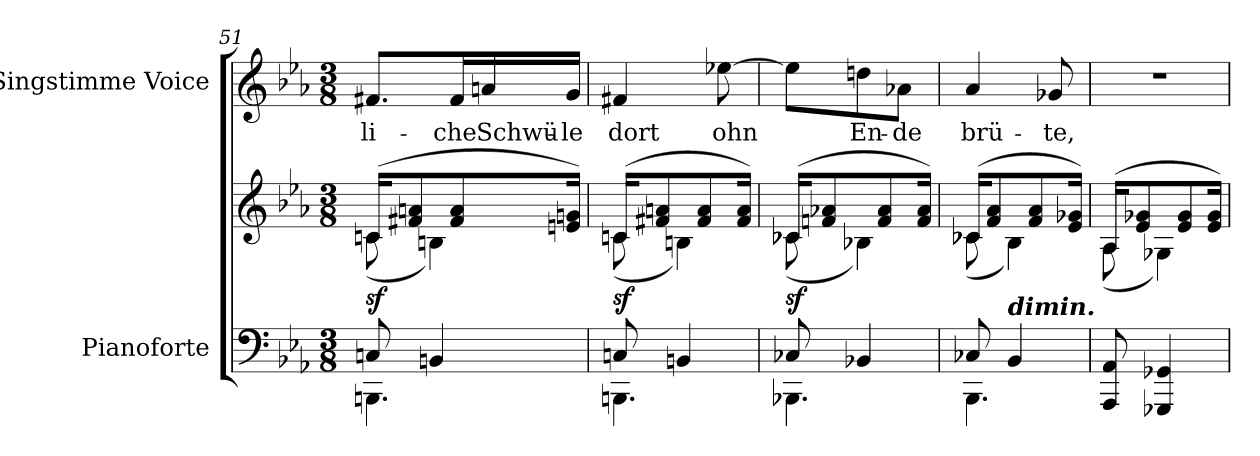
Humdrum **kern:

**kern	**kern	**dynam	**kern	**text
*part2	*part2	*part2	*part1	*part1
*staff3	*staff2	*staff2/3	*staff1	*staff1
*I"Pianoforte	*	*	*I"Singstimme Voice	*
*I'Pno	*	*	*	*
*clefF4	*clefG2	*	*clefG2	*
*k[b-e-a-]	*k[b-e-a-]	*	*k[b-e-a-]	*
*M3/8	*M3/8	*	*M3/8	*
=51	=51	=51	=51	=51
*^	*^	*	*	*
!	!	!	!	!LO:DY:a=2	!	!LO:LY:b
8Cn/	4.BBBn\	(>16cn/KL	(<8c\	sf	8.f#X/L	-li-
.	.	8f#X/ 8an/	.	.	.	.
4BBn/	.	.	4Bn\)	.	.	.
!	!	!	!	!	!	!LO:LY:b
.	.	8f#/ 8a/	.	.	16f#/L	-che
!	!	!	!	!	!	!LO:LY:b
.	.	.	.	.	16an/	Schwü-
!	!	!	!	!	!	!LO:LY:b
.	.	16en/ 16gn/Jk)	.	.	16g/JJ	-le
!!LO:LB:g=z
=52	=52	=52	=52	=52	=52	=52
!	!	!	!	!LO:DY:a=2	!	!LO:LY:b
8Cn/	4.BBBn\	(>16cn/KL	(<8c\	sf	4f#X/	dort
.	.	8f#X/ 8an/	.	.	.	.
4BBn/	.	.	4Bn\)	.	.	.
.	.	8f#/ 8a/	.	.	.	.
!	!	!	!	!	!	!LO:LY:b
.	.	.	.	.	[8ee-X\	ohn
.	.	16f#/ 16a/Jk)	.	.	.	.
=53	=53	=53	=53	=53	=53	=53
!	!	!	!	!LO:DY:a=2	!	!
8C-X/	4.BBB-X\	(>16c-X/KL	(<8c-\	sf	8ee-\L]	.
.	.	8fn/ 8a-X/	.	.	.	.
!	!	!	!	!	!	!LO:LY:b
4BB-X/	.	.	4B-X\)	.	8ddn\	En-
.	.	8f/ 8a-/	.	.	.	.
!	!	!	!	!	!	!LO:LY:b
.	.	.	.	.	8a-X\J	-de
.	.	16f/ 16a-/Jk)	.	.	.	.
=54	=54	=54	=54	=54	=54	=54
!	!	!	!	!	!	!LO:LY:b
8C-X/	4.BBB-\	(>16c-X/KL	(<8c-\	.	4a-/	brü-
.	.	8f/ 8a-/	.	.	.	.
!LO:TX:a:Bi:t=dimin.	!	!	!	!	!	!
4BB-/	.	.	4B-\)	.	.	.
.	.	8f/ 8a-/	.	.	.	.
!	!	!	!	!	!	!LO:LY:b
.	.	.	.	.	8g-X/	-te,
.	.	16e-/ 16g-X/Jk)	.	.	.	.
*v	*v	*	*	*	*	*
=55	=55	=55	=55	=55	=55
8AAA-/ 8AA-/	(>16A-/KL	(<8A-\	.	4.r	.
.	8e-/ 8g-X/	.	.	.	.
4GGG-X/ 4GG-X/	.	4G-X\)	.	.	.
.	8e-/ 8g-/	.	.	.	.
.	16e-/ 16g-/Jk)	.	.	.	.
*	*v	*v	*	*	*
=	=	=	=	=
*-	*-	*-	*-	*-
